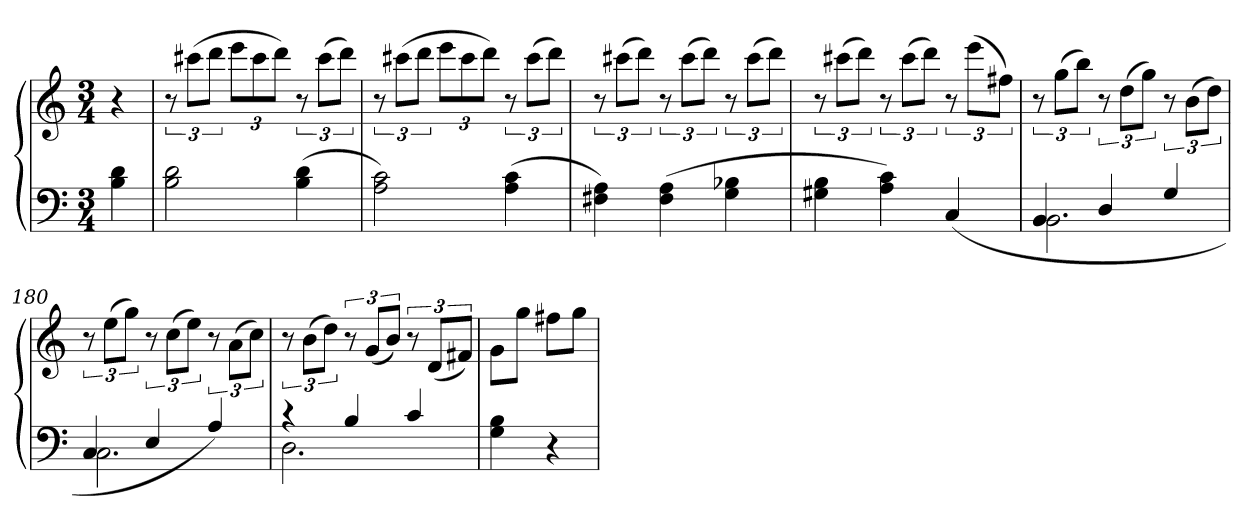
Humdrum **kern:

**kern	**kern
*part1	*part1
*staff2	*staff1
*clefF4	*clefG2
*k[]	*k[]
*C:	*C:
*M3/4	*M3/4
=	=
4B 4d	4r
=175	=175
2B 2d	12r
.	(12ccc#XL
.	12dddJ
.	12eeeL
.	12ccc#
.	12dddJ)
(4B 4d	12r
.	(12ccc#L
.	12dddJ)
=176	=176
2A 2c)	12r
.	(12ccc#XL
.	12dddJ
.	12eeeL
.	12ccc#
.	12dddJ)
(4A 4c	12r
.	(12ccc#L
.	12dddJ)
=177	=177
4F#X 4A)	12r
.	(12ccc#XL
.	12dddJ)
(4F# 4A	12r
.	(12ccc#L
.	12dddJ)
4G 4B-X	12r
.	(12ccc#L
.	12dddJ)
=178	=178
4G#X 4B	12r
.	(12ccc#XL
.	12dddJ)
4A 4c)	12r
.	(12ccc#L
.	12dddJ)
(4C	12r
.	(12eeeL
.	12ff#XJ)
=179	=179
*^	*
4BB	2.BB	12r
.	.	(12ggL
.	.	12bbJ)
4D	.	12r
.	.	(12ddL
.	.	12ggJ)
4G	.	12r
.	.	(12bL
.	.	12ddJ)
=180	=180	=180
4C	2.C	12r
.	.	(12eeL
.	.	12ggJ)
4E	.	12r
.	.	(12ccL
.	.	12eeJ)
4A)	.	12r
.	.	(12aL
.	.	12ccJ)
=181	=181	=181
4r	2.D	12r
.	.	(12bL
.	.	12ddJ)
4B	.	12r
.	.	(12gL
.	.	12bJ)
4c	.	12r
.	.	(12dL
.	.	12f#XJ)
*v	*v	*
=182	=182
4G 4B	8gL
.	8ggJ
4r	8ff#XL
.	8ggJ
=	=
*-	*-
